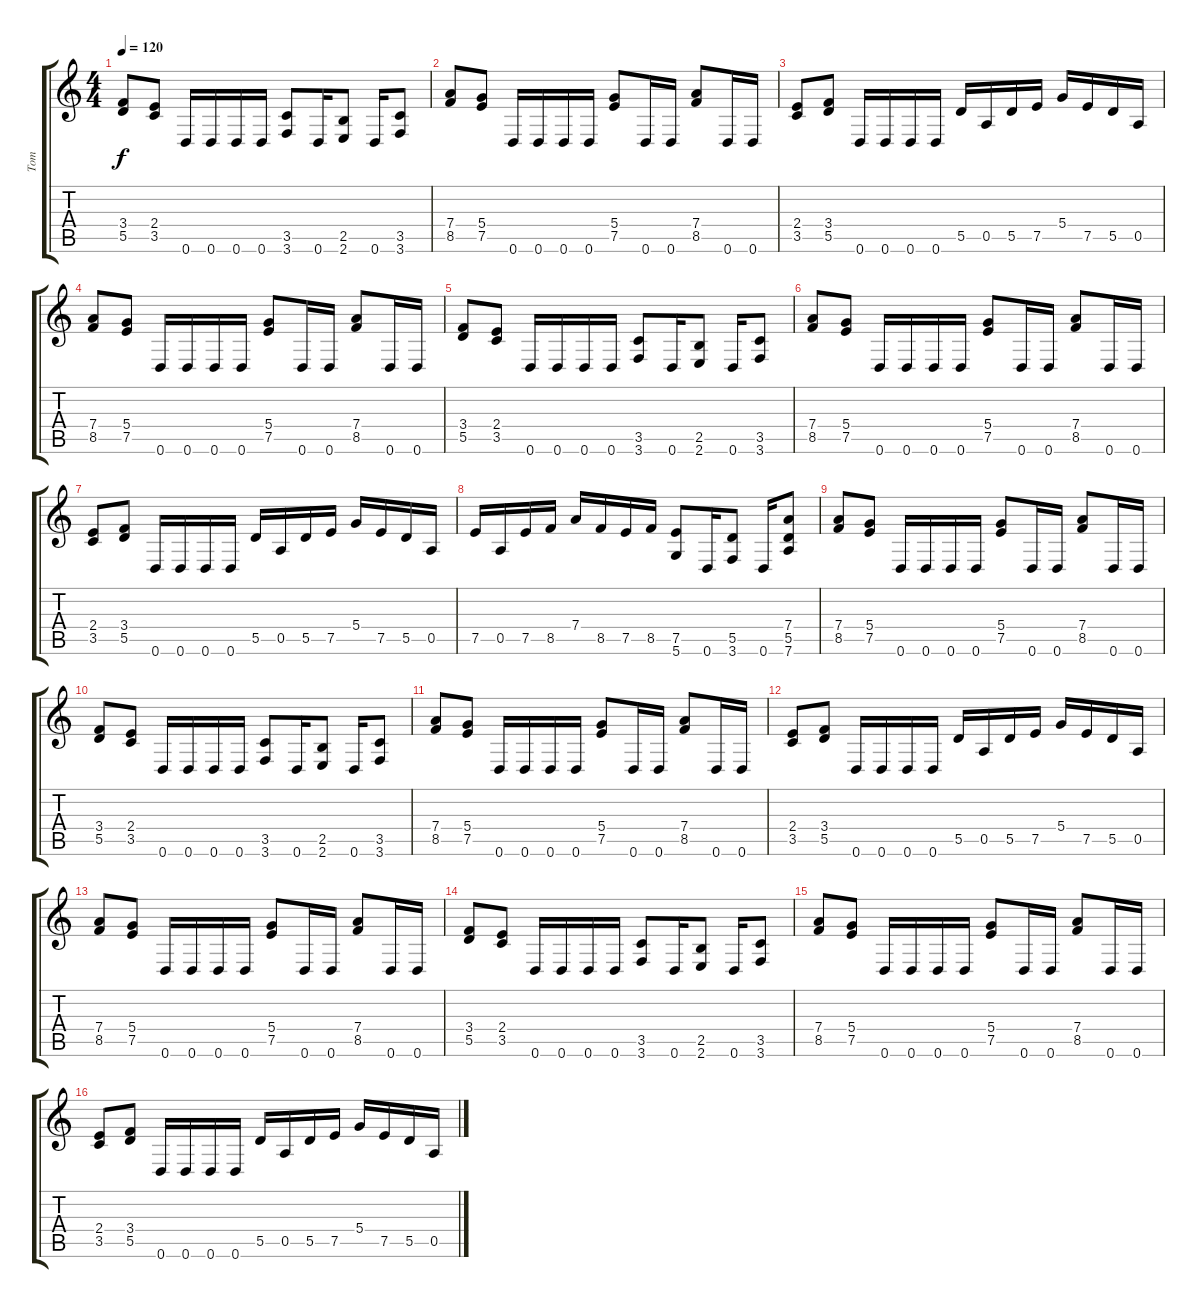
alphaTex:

\track ("Tom" "Tom") {instrument distortionguitar}
\staff {score tabs}
\tuning (E4 B3 G3 D3 A2 D2) {hide}
\ts (4 4)
\tempo 120
\clef g2
\ks c
(3.4 5.5).8{dy f} (2.4 3.5).8 0.6.16 0.6.16 0.6.16 0.6.16 (3.5 3.6).8 0.6.16 (2.5 2.6).8 0.6.16 (3.5 3.6).8 |
(7.4 8.5).8 (5.4 7.5).8 0.6.16 0.6.16 0.6.16 0.6.16 (5.4 7.5).8 0.6.16 0.6.16 (7.4 8.5).8 0.6.16 0.6.16 |
(2.4 3.5).8 (3.4 5.5).8 0.6.16 0.6.16 0.6.16 0.6.16 5.5.16 0.5.16 5.5.16 7.5.16 5.4.16 7.5.16 5.5.16 0.5.16 |
(7.4 8.5).8 (5.4 7.5).8 0.6.16 0.6.16 0.6.16 0.6.16 (5.4 7.5).8 0.6.16 0.6.16 (7.4 8.5).8 0.6.16 0.6.16 |
(3.4 5.5).8 (2.4 3.5).8 0.6.16 0.6.16 0.6.16 0.6.16 (3.5 3.6).8 0.6.16 (2.5 2.6).8 0.6.16 (3.5 3.6).8 |
(7.4 8.5).8 (5.4 7.5).8 0.6.16 0.6.16 0.6.16 0.6.16 (5.4 7.5).8 0.6.16 0.6.16 (7.4 8.5).8 0.6.16 0.6.16 |
(2.4 3.5).8 (3.4 5.5).8 0.6.16 0.6.16 0.6.16 0.6.16 5.5.16 0.5.16 5.5.16 7.5.16 5.4.16 7.5.16 5.5.16 0.5.16 |
7.5.16 0.5.16 7.5.16 8.5.16 7.4.16 8.5.16 7.5.16 8.5.16 (7.5 5.6).8 0.6.16 (5.5 3.6).8 0.6.16 (7.4 5.5 7.6).8 |
(7.4 8.5).8 (5.4 7.5).8 0.6.16 0.6.16 0.6.16 0.6.16 (5.4 7.5).8 0.6.16 0.6.16 (7.4 8.5).8 0.6.16 0.6.16 |
(3.4 5.5).8 (2.4 3.5).8 0.6.16 0.6.16 0.6.16 0.6.16 (3.5 3.6).8 0.6.16 (2.5 2.6).8 0.6.16 (3.5 3.6).8 |
(7.4 8.5).8 (5.4 7.5).8 0.6.16 0.6.16 0.6.16 0.6.16 (5.4 7.5).8 0.6.16 0.6.16 (7.4 8.5).8 0.6.16 0.6.16 |
(2.4 3.5).8 (3.4 5.5).8 0.6.16 0.6.16 0.6.16 0.6.16 5.5.16 0.5.16 5.5.16 7.5.16 5.4.16 7.5.16 5.5.16 0.5.16 |
(7.4 8.5).8 (5.4 7.5).8 0.6.16 0.6.16 0.6.16 0.6.16 (5.4 7.5).8 0.6.16 0.6.16 (7.4 8.5).8 0.6.16 0.6.16 |
(3.4 5.5).8 (2.4 3.5).8 0.6.16 0.6.16 0.6.16 0.6.16 (3.5 3.6).8 0.6.16 (2.5 2.6).8 0.6.16 (3.5 3.6).8 |
(7.4 8.5).8 (5.4 7.5).8 0.6.16 0.6.16 0.6.16 0.6.16 (5.4 7.5).8 0.6.16 0.6.16 (7.4 8.5).8 0.6.16 0.6.16 |
(2.4 3.5).8 (3.4 5.5).8 0.6.16 0.6.16 0.6.16 0.6.16 5.5.16 0.5.16 5.5.16 7.5.16 5.4.16 7.5.16 5.5.16 0.5.16
